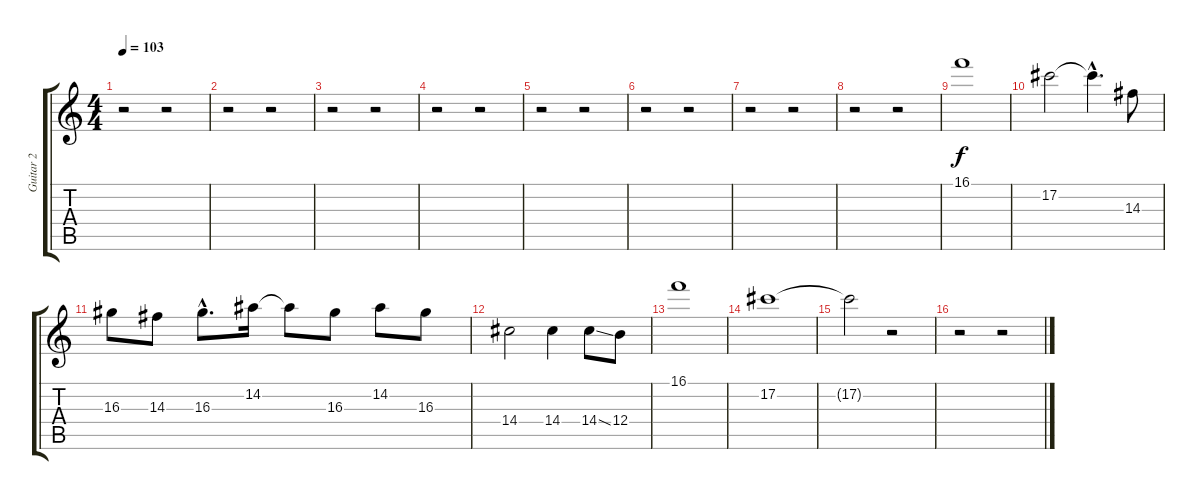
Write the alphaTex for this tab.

\track ("Guitar 2" "Guitar 2") {instrument overdrivenguitar}
\staff {score tabs}
\tuning (Db4 Ab3 E3 B2 Gb2 Db2) {hide}
\ts (4 4)
\tempo 103
\clef g2
\ks c
r.2{dy f instrument overdrivenguitar} r.2 |
r.2 r.2 |
r.2 r.2 |
r.2 r.2 |
r.2 r.2 |
r.2 r.2 |
r.2 r.2 |
r.2 r.2 |
16.1.1 |
17.2.2 17.2{hac t}.4{d} 14.3.8 |
16.3.8 14.3.8 16.3{hac}.8{d} 14.2.16 14.2{t}.8 16.3.8 14.2.8 16.3.8 |
14.4.2 14.4.4 14.4{ss}.8 12.4.8 |
16.1.1 |
17.2.1 |
17.2{t}.2 r.2 |
r.2 r.2
